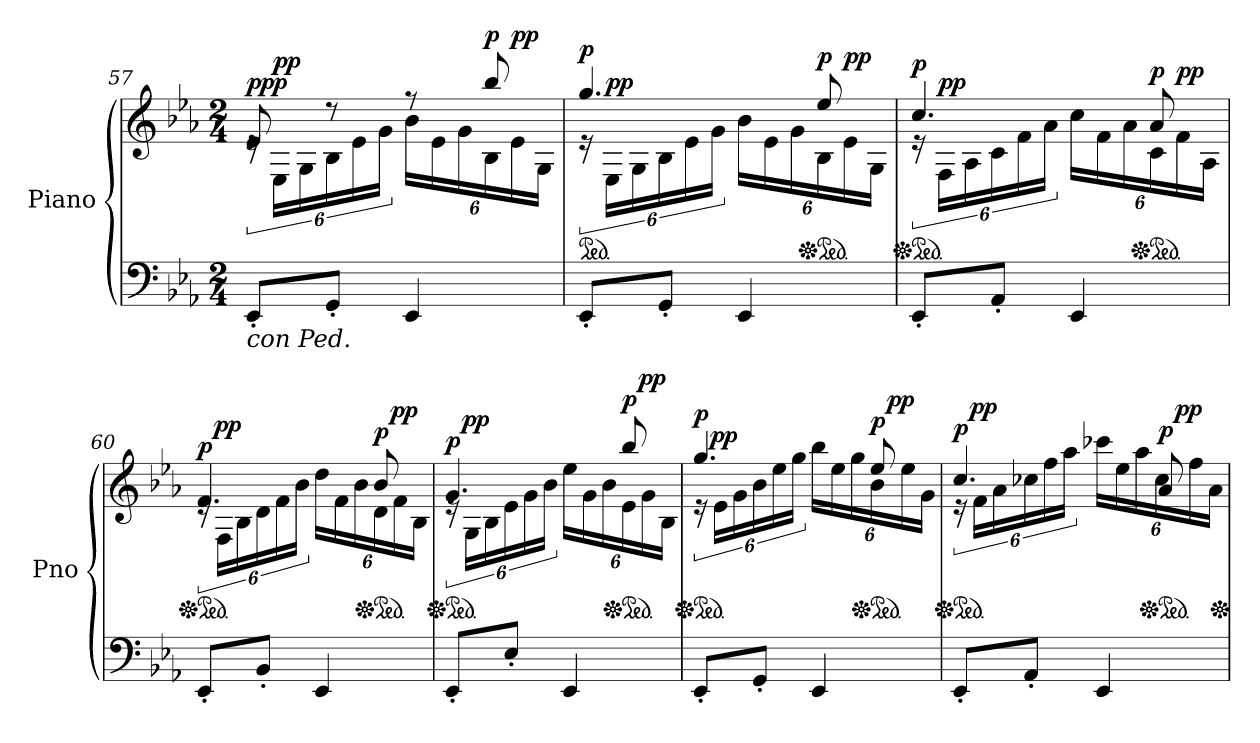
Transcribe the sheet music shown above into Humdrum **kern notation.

**kern	**kern	**dynam
*part1	*part1	*part1
*staff2	*staff1	*staff1/2
*I"Piano	*	*
*I'Pno	*	*
*clefF4	*clefG2	*
*k[b-e-a-]	*k[b-e-a-]	*
*M2/4	*M2/4	*
=57	=57	=57
*	*^	*
!LO:TX:b:i:t=con Ped.	!	!	!
!	!	!	!LO:DY:b=2
!	!	!	!LO:DY:n=1:a
8EE-'/L	8e-/	24re	pp p
!	!	!	!LO:DY:n=2:a
.	.	24E-\LL	pp
.	.	24G\	.
*	*	*Xbrackettup	*
8GG'/J	8r	24B-\	.
.	.	24e-\	.
.	.	24g\JJ	.
4EE-/	8r	24b-\LL	.
.	.	24e-\	.
.	.	24g\	.
!	!	!	!LO:DY:n=3:a
.	8bb-/	24B-\	p
!	!	!	!LO:DY:n=4:a
.	.	24e-\	pp
.	.	24G\JJ	.
!!LO:LB:g=z	!!
=58	=58	=58	=58
*	*ped	*	*
*	*	*brackettup	*
!	!	!	!LO:DY:a
8EE-'/L	4.gg/	24re	p
!	!	!	!LO:DY:a
.	.	24E-\LL	pp
.	.	24G\	.
*	*	*Xbrackettup	*
8GG'/J	.	24B-\	.
.	.	24e-\	.
.	.	24g\JJ	.
4EE-/	.	24b-\LL	.
.	.	24e-\	.
.	.	24g\	.
*	*Xped	*	*
*	*ped	*	*
!	!	!	!LO:DY:a
.	8ee-/	24B-\	p
!	!	!	!LO:DY:a
.	.	24e-\	pp
.	.	24G\JJ	.
=59	=59	=59	=59
*	*Xped	*	*
*	*ped	*	*
*	*	*brackettup	*
!	!	!	!LO:DY:a
8EE-'/L	4.cc/	24re	p
!	!	!	!LO:DY:a
.	.	24F\LL	pp
.	.	24A-\	.
*	*	*Xbrackettup	*
8AA-'/J	.	24c\	.
.	.	24f\	.
.	.	24a-\JJ	.
4EE-/	.	24cc\LL	.
.	.	24f\	.
.	.	24a-\	.
*	*Xped	*	*
*	*ped	*	*
!	!	!	!LO:DY:a
.	8a-/	24c\	p
!	!	!	!LO:DY:a
.	.	24f\	pp
.	.	24A-\JJ	.
=60	=60	=60	=60
*	*Xped	*	*
*	*ped	*	*
*	*	*brackettup	*
!	!	!	!LO:DY:a
8EE-'/L	4.f/	24re	p
!	!	!	!LO:DY:a
.	.	24F\LL	pp
.	.	24B-\	.
*	*	*Xbrackettup	*
8BB-'/J	.	24d\	.
.	.	24f\	.
.	.	24b-\JJ	.
4EE-/	.	24dd\LL	.
.	.	24f\	.
.	.	24b-\	.
*	*Xped	*	*
*	*ped	*	*
!	!	!	!LO:DY:a
.	8b-/	24d\	p
!	!	!	!LO:DY:a
.	.	24f\	pp
.	.	24B-\JJ	.
=61	=61	=61	=61
*	*Xped	*	*
*	*ped	*	*
*	*	*brackettup	*
!	!	!	!LO:DY:a
8EE-'/L	4.g/	24re	p
!	!	!	!LO:DY:a
.	.	24G\LL	pp
.	.	24B-\	.
*	*	*Xbrackettup	*
8E-'/J	.	24e-\	.
.	.	24g\	.
.	.	24b-\JJ	.
4EE-/	.	24ee-\LL	.
.	.	24g\	.
.	.	24b-\	.
*	*Xped	*	*
*	*ped	*	*
!	!	!	!LO:DY:a
.	8bb-/	24e-\	p
!	!	!	!LO:DY:a
.	.	24g\	pp
.	.	24B-\JJ	.
!!LO:LB:g=z	!!
=62	=62	=62	=62
*	*Xped	*	*
*	*ped	*	*
*	*	*brackettup	*
!	!	!	!LO:DY:a
8EE-'/L	4.gg/	24re	p
!	!	!	!LO:DY:a
.	.	24e-\LL	pp
.	.	24g\	.
*	*	*Xbrackettup	*
8GG'/J	.	24b-\	.
.	.	24ee-\	.
.	.	24gg\JJ	.
4EE-/	.	24bb-\LL	.
.	.	24ee-\	.
.	.	24gg\	.
*	*Xped	*	*
*	*ped	*	*
!	!	!	!LO:DY:a
.	8ee-/	24b-\	p
!	!	!	!LO:DY:a
.	.	24ee-\	pp
.	.	24g\JJ	.
=63	=63	=63	=63
*	*Xped	*	*
*	*ped	*	*
*	*	*brackettup	*
!	!	!	!LO:DY:a
8EE-'/L	4.cc/	24re	p
!	!	!	!LO:DY:a
.	.	24f\LL	pp
.	.	24a-\	.
*	*	*Xbrackettup	*
8AA-'/J	.	24cc-X\	.
.	.	24ff\	.
.	.	24aa-\JJ	.
4EE-/	.	24ccc-X\LL	.
.	.	24ee-\	.
.	.	24aa-\	.
*	*Xped	*	*
*	*ped	*	*
!	!	!	!LO:DY:a
.	8a-/	24cc-\	p
!	!	!	!LO:DY:a
.	.	24ff\	pp
.	.	24a-\JJ	.
*	*Xped	*	*
*	*v	*v	*
=	=	=
*-	*-	*-
